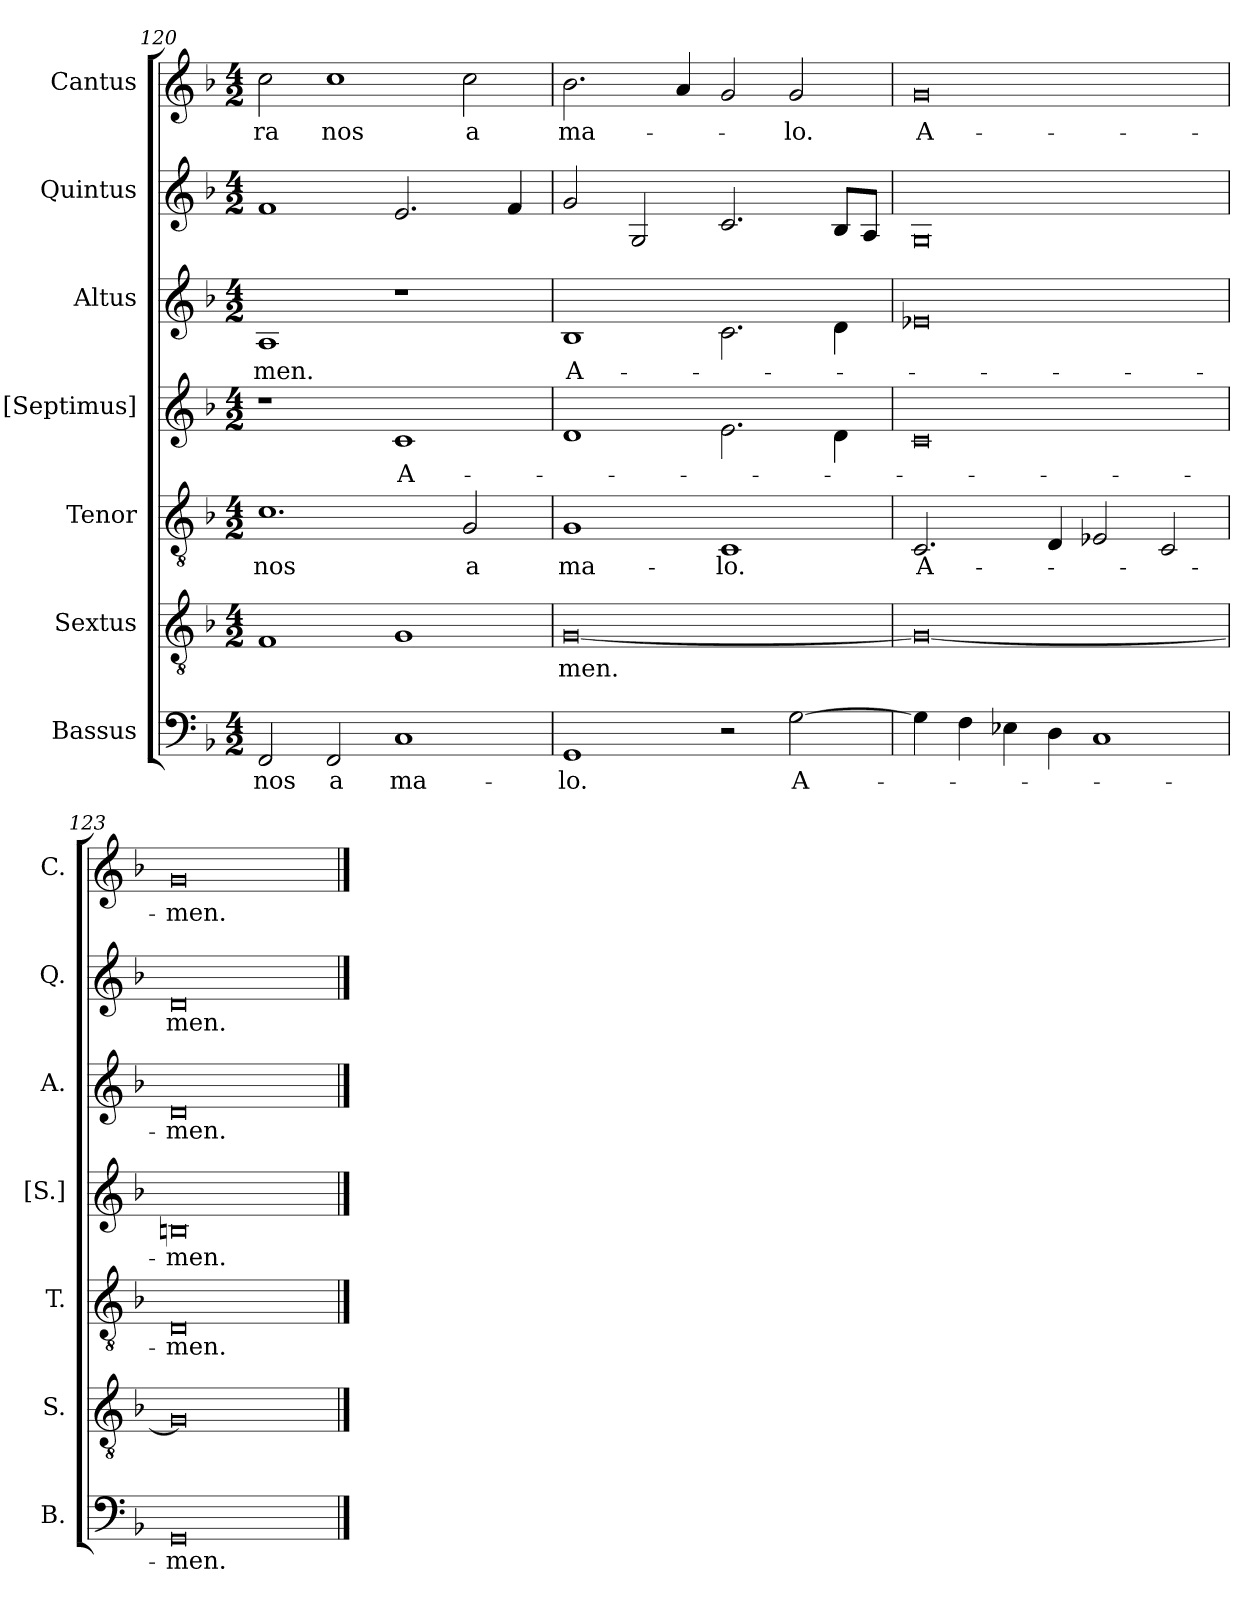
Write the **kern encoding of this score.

**kern	**text	**kern	**text	**kern	**text	**kern	**text	**kern	**text	**kern	**text	**kern	**text
*part7	*part7	*part6	*part6	*part5	*part5	*part4	*part4	*part3	*part3	*part2	*part2	*part1	*part1
*staff7	*staff7	*staff6	*staff6	*staff5	*staff5	*staff4	*staff4	*staff3	*staff3	*staff2	*staff2	*staff1	*staff1
*I"Bassus	*	*I"Sextus	*	*I"Tenor	*	*I"[Septimus]	*	*I"Altus	*	*I"Quintus	*	*I"Cantus	*
*I'B.	*	*I'S.	*	*I'T.	*	*I'[S.]	*	*I'A.	*	*I'Q.	*	*I'C.	*
*clefF4	*	*clefGv2	*	*clefGv2	*	*clefG2	*	*clefG2	*	*clefG2	*	*clefG2	*
*k[b-]	*	*k[b-]	*	*k[b-]	*	*k[b-]	*	*k[b-]	*	*k[b-]	*	*k[b-]	*
*M4/2	*	*M4/2	*	*M4/2	*	*M4/2	*	*M4/2	*	*M4/2	*	*M4/2	*
=120	=120	=120	=120	=120	=120	=120	=120	=120	=120	=120	=120	=120	=120
2FF/	nos	1F	.	1.c	nos	1r	.	1A	-men.	1f	.	2cc\	-ra
2FF/	a	.	.	.	.	.	.	.	.	.	.	1cc	nos
1C	ma-	1G	.	.	.	1c	A-	1r	.	2.e/	.	.	.
.	.	.	.	2G/	a	.	.	.	.	.	.	2cc\	a
.	.	.	.	.	.	.	.	.	.	4f/	.	.	.
!!LO:LB:g=z
=121	=121	=121	=121	=121	=121	=121	=121	=121	=121	=121	=121	=121	=121
1GG	-lo.	[0G	-men.	1G	ma-	1d	.	1B-	A-	2g/	.	2.b-\	ma-
.	.	.	.	.	.	.	.	.	.	2G/	.	.	.
.	.	.	.	.	.	.	.	.	.	.	.	4a/	.
2r	.	.	.	1C	-lo.	2.e\	.	2.c\	.	2.c/	.	2g/	.
[2G\	A-	.	.	.	.	.	.	.	.	.	.	2g/	-lo.
.	.	.	.	.	.	4d\	.	4d\	.	8B-/L	.	.	.
.	.	.	.	.	.	.	.	.	.	8A/J	.	.	.
=122	=122	=122	=122	=122	=122	=122	=122	=122	=122	=122	=122	=122	=122
4G\]	.	0G_	.	2.C/	A-	0c	.	0e-X	.	0G	.	0g	A-
4F\	.	.	.	.	.	.	.	.	.	.	.	.	.
4E-X\	.	.	.	.	.	.	.	.	.	.	.	.	.
4D\	.	.	.	4D/	.	.	.	.	.	.	.	.	.
1C	.	.	.	2E-X/	.	.	.	.	.	.	.	.	.
.	.	.	.	2C/	.	.	.	.	.	.	.	.	.
=123	=123	=123	=123	=123	=123	=123	=123	=123	=123	=123	=123	=123	=123
0GG	-men.	0G]	.	0D	-men.	0Bn	-men.	0d	men.	0d	-men.	0g	-men.
==	==	==	==	==	==	==	==	==	==	==	==	==	==
*-	*-	*-	*-	*-	*-	*-	*-	*-	*-	*-	*-	*-	*-
